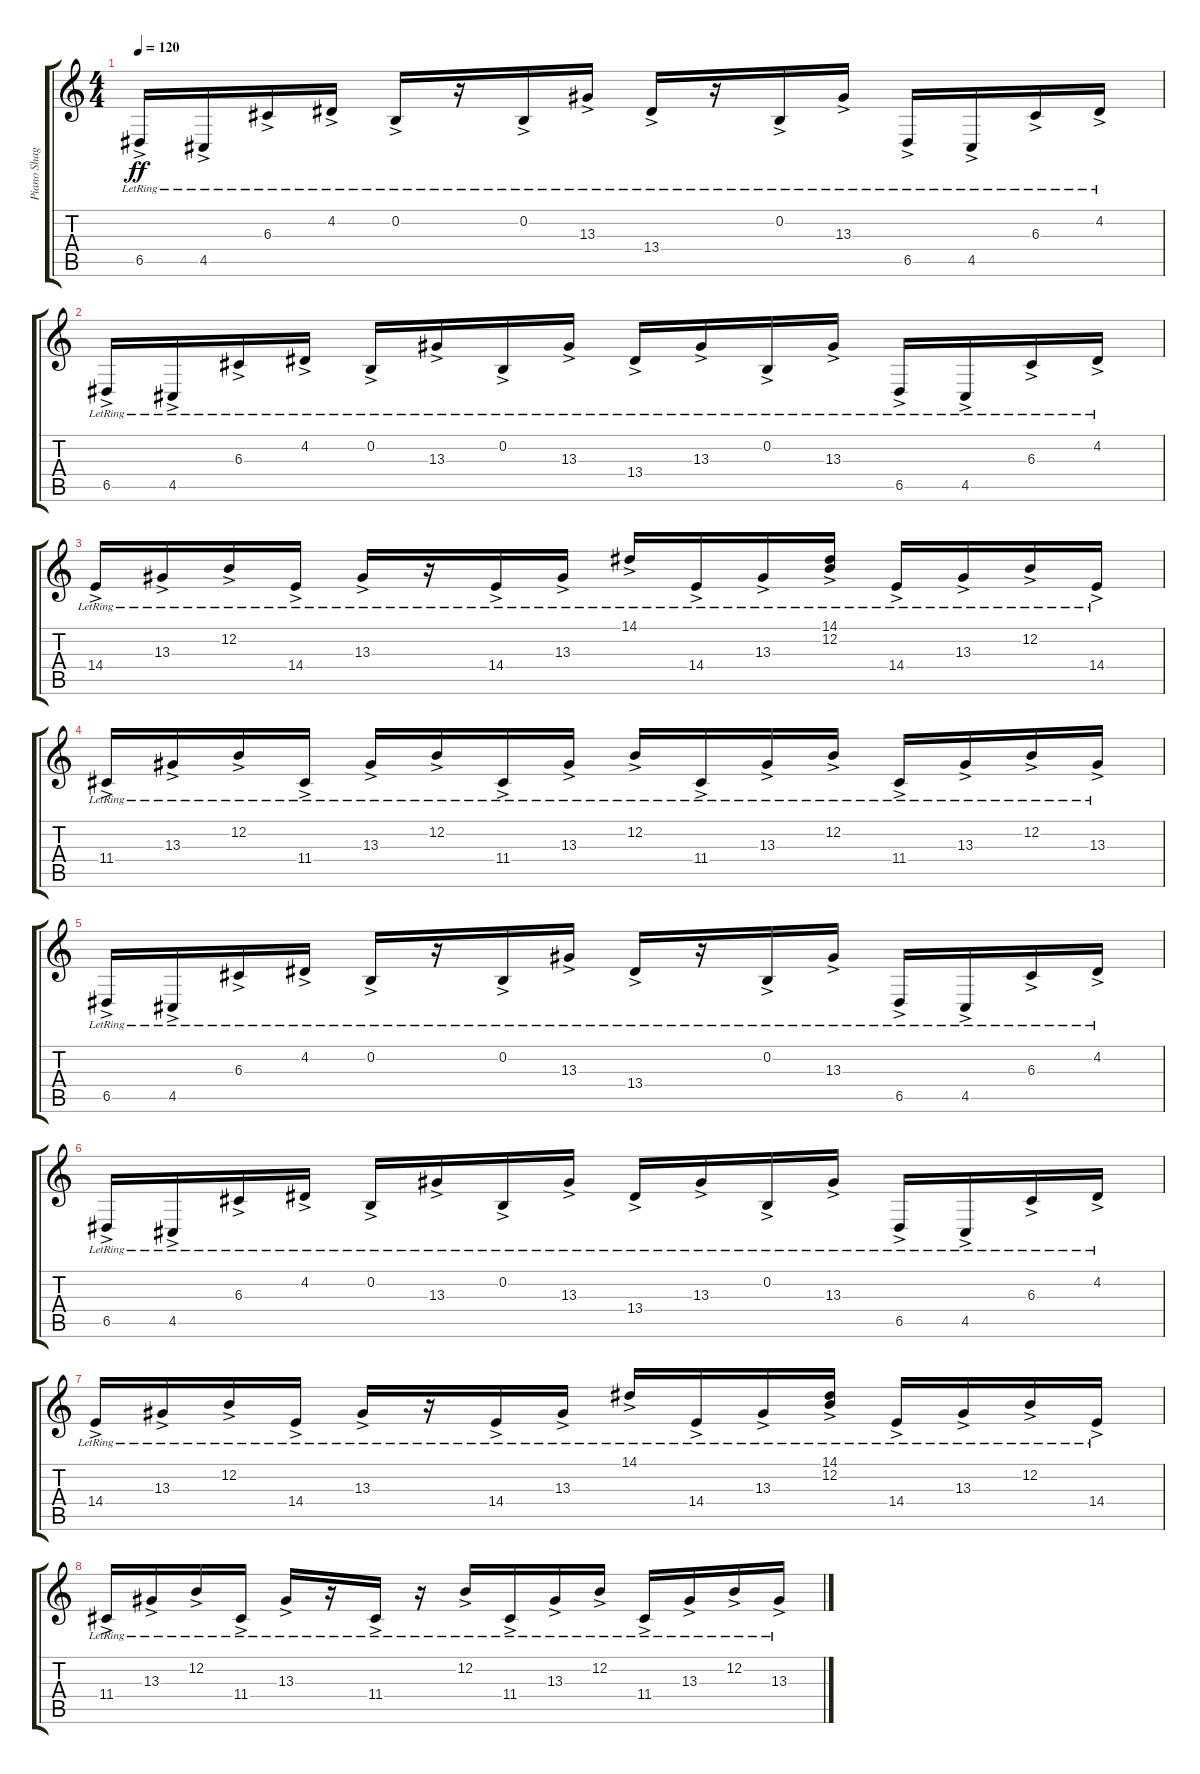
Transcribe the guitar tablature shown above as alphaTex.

\track ("Piano Shaggy" "Piano Shag") {instrument brightacousticpiano}
\staff {score tabs}
\tuning (Db4 B3 G3 D3 A2 E2) {hide}
\ts (4 4)
\tempo 120
\clef g2
\ks c
6.5{ac lr}.16{dy ff} 4.5{ac lr}.16 6.3{ac lr}.16 4.2{ac lr}.16 0.2{ac lr}.16 r.16 0.2{ac lr}.16 13.3{ac lr}.16 13.4{ac lr}.16 r.16 0.2{ac lr}.16 13.3{ac lr}.16 6.5{ac lr}.16 4.5{ac lr}.16 6.3{ac lr}.16 4.2{ac lr}.16 |
6.5{ac lr}.16 4.5{ac lr}.16 6.3{ac lr}.16 4.2{ac lr}.16 0.2{ac lr}.16 13.3{ac lr}.16 0.2{ac lr}.16 13.3{ac lr}.16 13.4{ac lr}.16 13.3{ac lr}.16 0.2{ac lr}.16 13.3{ac lr}.16 6.5{ac lr}.16 4.5{ac lr}.16 6.3{ac lr}.16 4.2{ac lr}.16 |
14.4{ac lr}.16 13.3{ac lr}.16 12.2{ac lr}.16 14.4{ac lr}.16 13.3{ac lr}.16 r.16 14.4{ac lr}.16 13.3{ac lr}.16 14.1{ac lr}.16 14.4{ac lr}.16 13.3{ac lr}.16 (14.1{ac} 12.2{ac lr}).16 14.4{ac lr}.16 13.3{ac lr}.16 12.2{ac lr}.16 14.4{ac lr}.16 |
11.4{ac lr}.16 13.3{ac lr}.16 12.2{ac lr}.16 11.4{ac lr}.16 13.3{ac lr}.16 12.2{ac lr}.16 11.4{ac lr}.16 13.3{ac lr}.16 12.2{ac lr}.16 11.4{ac lr}.16 13.3{ac lr}.16 12.2{ac lr}.16 11.4{ac lr}.16 13.3{ac lr}.16 12.2{ac lr}.16 13.3{ac lr}.16 |
6.5{ac lr}.16 4.5{ac lr}.16 6.3{ac lr}.16 4.2{ac lr}.16 0.2{ac lr}.16 r.16 0.2{ac lr}.16 13.3{ac lr}.16 13.4{ac lr}.16 r.16 0.2{ac lr}.16 13.3{ac lr}.16 6.5{ac lr}.16 4.5{ac lr}.16 6.3{ac lr}.16 4.2{ac lr}.16 |
6.5{ac lr}.16 4.5{ac lr}.16 6.3{ac lr}.16 4.2{ac lr}.16 0.2{ac lr}.16 13.3{ac lr}.16 0.2{ac lr}.16 13.3{ac lr}.16 13.4{ac lr}.16 13.3{ac lr}.16 0.2{ac lr}.16 13.3{ac lr}.16 6.5{ac lr}.16 4.5{ac lr}.16 6.3{ac lr}.16 4.2{ac lr}.16 |
14.4{ac lr}.16 13.3{ac lr}.16 12.2{ac lr}.16 14.4{ac lr}.16 13.3{ac lr}.16 r.16 14.4{ac lr}.16 13.3{ac lr}.16 14.1{ac lr}.16 14.4{ac lr}.16 13.3{ac lr}.16 (14.1{ac} 12.2{ac lr}).16 14.4{ac lr}.16 13.3{ac lr}.16 12.2{ac lr}.16 14.4{ac lr}.16 |
11.4{ac lr}.16 13.3{ac lr}.16 12.2{ac lr}.16 11.4{ac lr}.16 13.3{ac lr}.16 r.16 11.4{ac lr}.16 r.16 12.2{ac lr}.16 11.4{ac lr}.16 13.3{ac lr}.16 12.2{ac lr}.16 11.4{ac lr}.16 13.3{ac lr}.16 12.2{ac lr}.16 13.3{ac lr}.16
